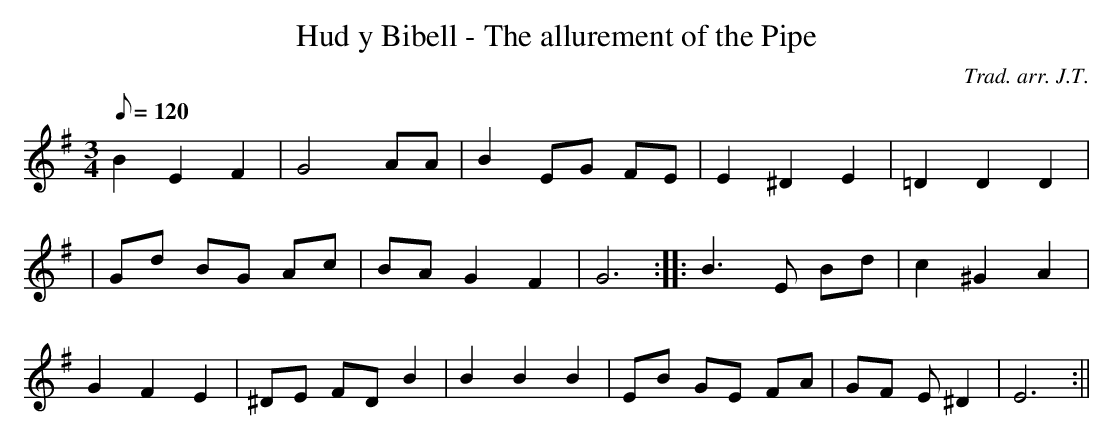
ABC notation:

X:1
T:Hud y Bibell - The allurement of the Pipe
M:3/4
L:1/8
Q:120
C:Trad. arr. J.T.
K:G
B2 E2 F2 | G4 AA | B2 EG FE | E2 ^D2 E2 | =D2 D2 D2|
| Gd BG Ac | BA G2 F2 | G6 :||: B3 E Bd | c2 ^G2 A2|
G2 F2 E2 | ^DE FD B2 | B2 B2 B2 | EB GE FA | GF E 2 ^D2 | E6 :||
